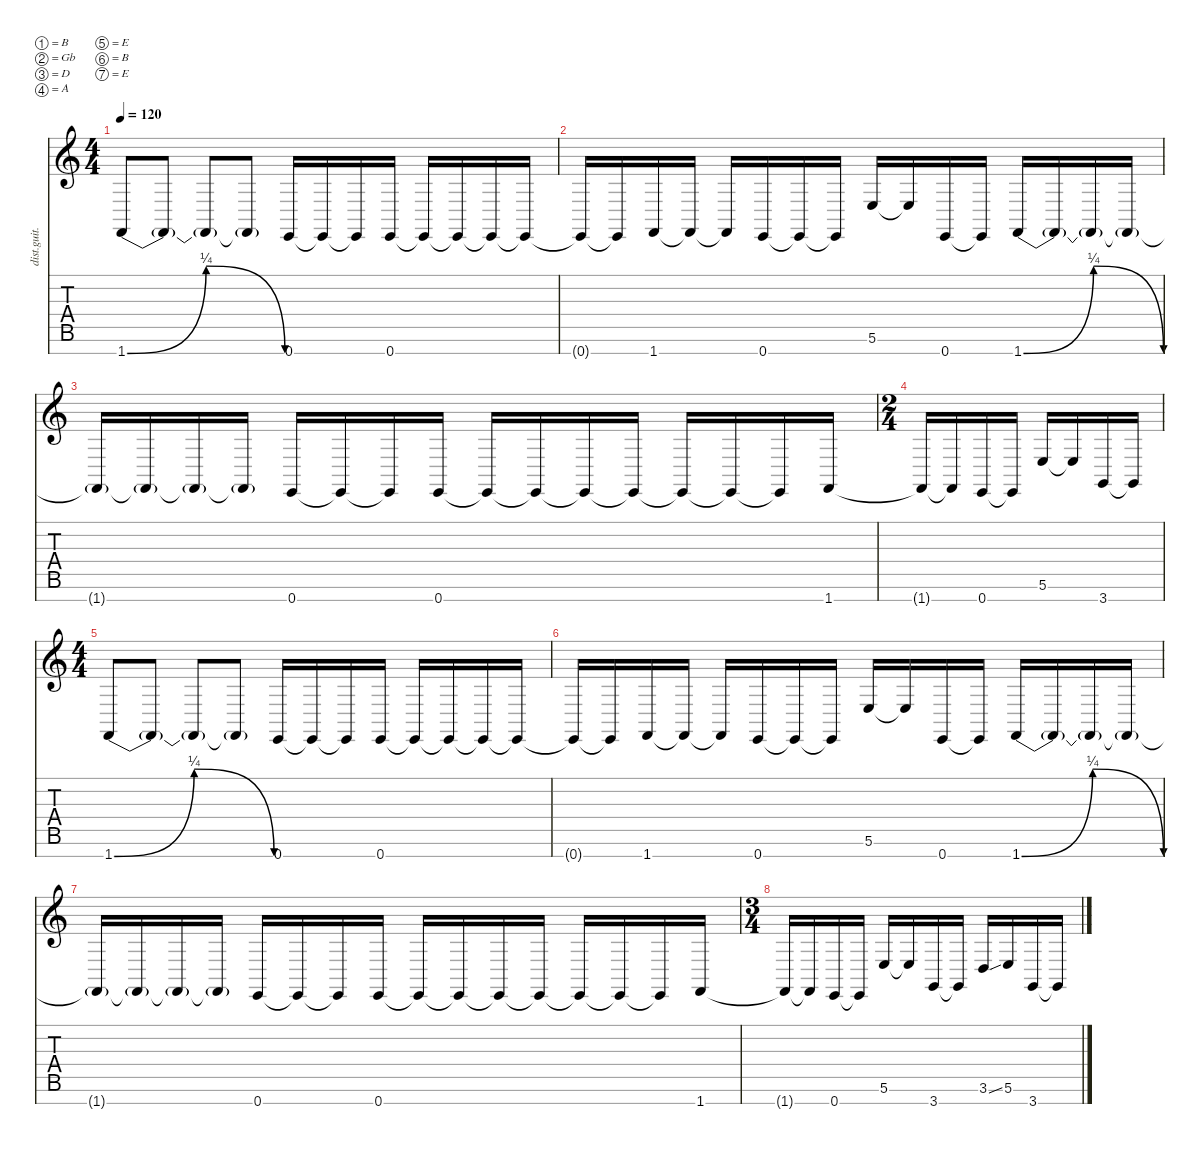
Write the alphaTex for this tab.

\defaultSystemsLayout 4
\hideDynamics
\bracketExtendMode nobrackets
\otherSystemsTrackNameOrientation horizontal
\track ("riff" "dist.guit.") {instrument distortionguitar}
\staff {score tabs}
\tuning (B3 Gb3 D3 A2 E2 B1 E1)
\ts (4 4)
\tempo 120
\clef g2
\ks c
1.7{be (bendrelease 0 0 9.6 1 20.4 1 30 0)}.8{dy mf beam Up} 1.7{t}.8{beam Up} 1.7{t}.8{beam Up} 1.7{t}.8{beam Up} 0.7.16{beam Up} 0.7{t}.16{beam Up} 0.7{t}.16{beam Up} 0.7.16{beam Up} 0.7{t}.16{beam Up} 0.7{t}.16{beam Up} 0.7{t}.16{beam Up} 0.7{t}.16{beam Up} |
0.7{t}.16{beam Up} 0.7{t}.16{beam Up} 1.7.16{beam Up} 1.7{t}.16{beam Up} 1.7{t}.16{beam Up} 0.7.16{beam Up} 0.7{t}.16{beam Up} 0.7{t}.16{beam Up} 5.6.16{beam Up} 5.6{t}.16{beam Up} 0.7.16{beam Up} 0.7{t}.16{beam Up} 1.7{be (bendrelease 0 0 9.6 1 20.4 1 30 0)}.16{beam Up} 1.7{t}.16{beam Up} 1.7{t}.16{beam Up} 1.7{t}.16{beam Up} |
1.7{t}.16{beam Up} 1.7{t}.16{beam Up} 1.7{t}.16{beam Up} 1.7{t}.16{beam Up} 0.7.16{beam Up} 0.7{t}.16{beam Up} 0.7{t}.16{beam Up} 0.7.16{beam Up} 0.7{t}.16{beam Up} 0.7{t}.16{beam Up} 0.7{t}.16{beam Up} 0.7{t}.16{beam Up} 0.7{t}.16{beam Up} 0.7{t}.16{beam Up} 0.7{t}.16{beam Up} 1.7.16{beam Up} |
\ts (2 4)
\beaming (8 2 2)
1.7{t}.16{beam Up} 1.7{t}.16{beam Up} 0.7.16{beam Up} 0.7{t}.16{beam Up} 5.6.16{beam Up} 5.6{t}.16{beam Up} 3.7.16{beam Up} 3.7{t}.16{beam Up} |
\ts (4 4)
\beaming (8 2 2 2 2)
1.7{be (bendrelease 0 0 10.2 1 20.4 1 30 0)}.8{beam Up} 1.7{t}.8{beam Up} 1.7{t}.8{beam Up} 1.7{t}.8{beam Up} 0.7.16{beam Up} 0.7{t}.16{beam Up} 0.7{t}.16{beam Up} 0.7.16{beam Up} 0.7{t}.16{beam Up} 0.7{t}.16{beam Up} 0.7{t}.16{beam Up} 0.7{t}.16{beam Up} |
0.7{t}.16{beam Up} 0.7{t}.16{beam Up} 1.7.16{beam Up} 1.7{t}.16{beam Up} 1.7{t}.16{beam Up} 0.7.16{beam Up} 0.7{t}.16{beam Up} 0.7{t}.16{beam Up} 5.6.16{beam Up} 5.6{t}.16{beam Up} 0.7.16{beam Up} 0.7{t}.16{beam Up} 1.7{be (bendrelease 0 0 9.6 1 20.4 1 30 0)}.16{beam Up} 1.7{t}.16{beam Up} 1.7{t}.16{beam Up} 1.7{t}.16{beam Up} |
1.7{t}.16{beam Up} 1.7{t}.16{beam Up} 1.7{t}.16{beam Up} 1.7{t}.16{beam Up} 0.7.16{beam Up} 0.7{t}.16{beam Up} 0.7{t}.16{beam Up} 0.7.16{beam Up} 0.7{t}.16{beam Up} 0.7{t}.16{beam Up} 0.7{t}.16{beam Up} 0.7{t}.16{beam Up} 0.7{t}.16{beam Up} 0.7{t}.16{beam Up} 0.7{t}.16{beam Up} 1.7.16{beam Up} |
\ts (3 4)
\beaming (8 2 2 2)
1.7{t}.16{beam Up} 1.7{t}.16{beam Up} 0.7.16{beam Up} 0.7{t}.16{beam Up} 5.6.16{beam Up} 5.6{t}.16{beam Up} 3.7.16{beam Up} 3.7{t}.16{beam Up} 3.6{ss}.16{beam Up} 5.6.16{beam Up} 3.7.16{beam Up} 3.7{t}.16{beam Up}
